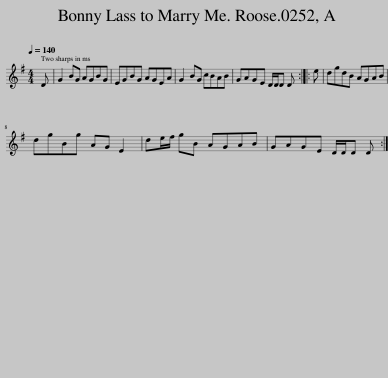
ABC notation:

X:1
L:1/8
Q:1/4=140
M:4/4
I:linebreak $
K:G
V:1 treble
V:1
 D | G2 BG AGBG | EGBG AGEA | G2 BG cBAB | GAGE D/D/D D :: %5
 e | dgdB AGAB |$ dgBg AG E2 | de/f/ gB AGAB | GAGE D/D/D D :| %10
